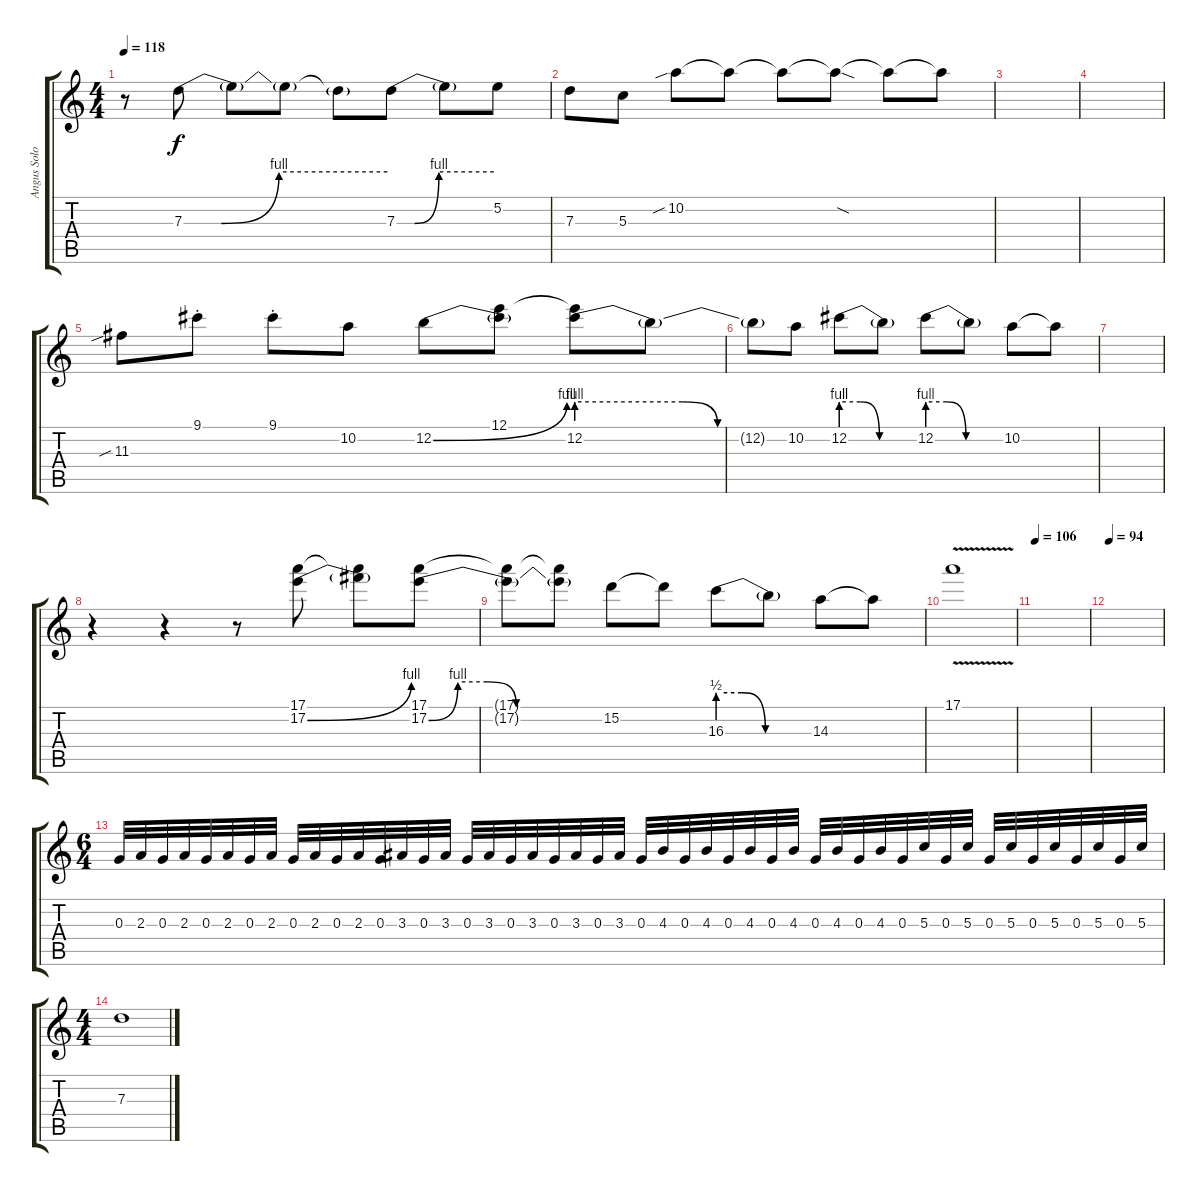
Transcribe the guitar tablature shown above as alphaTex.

\track ("Angus Solo" "Angus Solo") {instrument overdrivenguitar}
\staff {score tabs}
\tuning (E4 B3 G3 D3 A2 E2) {hide}
\ts (4 4)
\tempo 118
\clef g2
\ks c
r.8{dy f} 7.3{be (custom 0 0 11 0 28 4 60 4)}.8 7.3{t}.8 7.3{t}.8 7.3{t}.8 7.3{be (custom 0 0 11 0 26 4 60 4)}.8 7.3{t}.8 5.2.8 |
7.3.8 5.3.8 10.2{sib}.8 10.2{t}.8 10.2{t}.8 10.2{sod t}.8 10.2{t}.8 10.2{t}.8 |
|
|
11.3{sib}.8 9.1{st}.8 9.1{st}.8 10.2.8 12.2{be (bend 0 0 60 4)}.8 (12.1 12.2{t}).8 (12.1{t} 12.2{be (custom 0 4 30 4 40 0 60 0)}).8 12.2{t}.8 |
12.2{t}.8 10.2.8 12.2{be (custom 0 4 15 4 30 0 60 0)}.8 12.2{t}.8 12.2{be (custom 0 4 15 4 30 0 60 0)}.8 12.2{t}.8 10.2.8 10.2{t}.8 |
|
r.4 r.4 r.8 (17.1 17.2{be (bend 0 0 60 4)}).8 (17.1{t} 17.2{t}).8 (17.1 17.2{be (custom 0 0 10 4 20 4 30 0 60 0)}).8 |
(17.1{t} 17.2{t}).8 (17.1{t} 17.2{t}).8 15.2.8 15.2{t}.8 16.3{be (custom 0 2 15 2 30 0 60 0)}.8 16.3{t}.8 14.3.8 14.3{t}.8 |
17.1{v}.1 |
\tempo 106
|
\tempo 94
|
\ts (6 4)
0.3.32 2.3.32 0.3.32 2.3.32 0.3.32 2.3.32 0.3.32 2.3.32 0.3.32 2.3.32 0.3.32 2.3.32 0.3.32 3.3.32 0.3.32 3.3.32 0.3.32 3.3.32 0.3.32 3.3.32 0.3.32 3.3.32 0.3.32 3.3.32 0.3.32 4.3.32 0.3.32 4.3.32 0.3.32 4.3.32 0.3.32 4.3.32 0.3.32 4.3.32 0.3.32 4.3.32 0.3.32 5.3.32 0.3.32 5.3.32 0.3.32 5.3.32 0.3.32 5.3.32 0.3.32 5.3.32 0.3.32 5.3.32 |
\ts (4 4)
7.3.1
